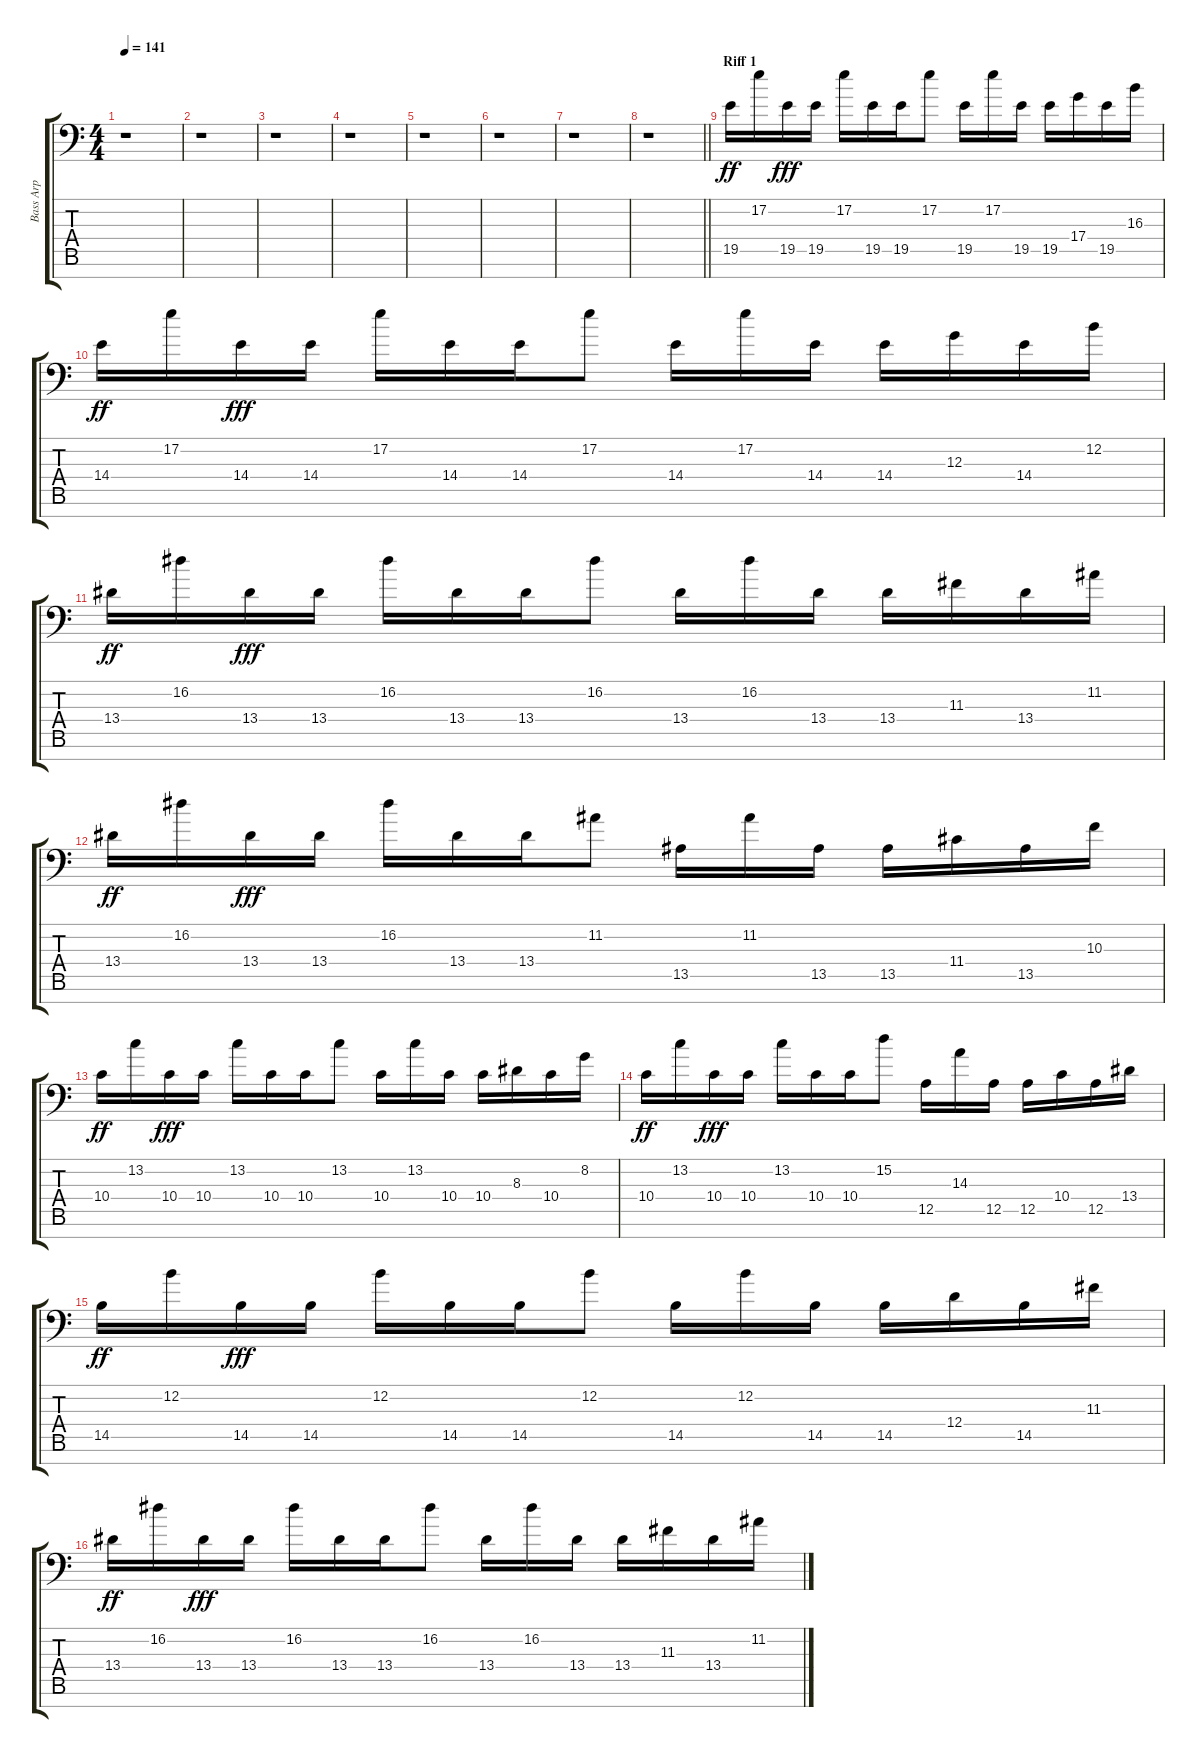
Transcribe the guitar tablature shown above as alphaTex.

\track ("Bass Arp" "Bass Arp") {instrument lead8bassandlead}
\staff {score tabs}
\tuning (C8 B3 G3 D3 A2 E2 A-1) {hide}
\ts (4 4)
\tempo 141
\clef f4
\ks c
r.1{dy ff} |
r.1 |
r.1 |
r.1 |
r.1 |
r.1 |
r.1 |
\barLineRight lightlight
r.1 |
\section ("" "Riff 1")
19.5.16 17.2.16 19.5.16{dy fff} 19.5.16 17.2.16 19.5.16 19.5.16 17.2.8 19.5.16 17.2.16 19.5.16 19.5.16 17.4.16 19.5.16 16.3.16 |
14.4.16{dy ff} 17.2.16 14.4.16{dy fff} 14.4.16 17.2.16 14.4.16 14.4.16 17.2.8 14.4.16 17.2.16 14.4.16 14.4.16 12.3.16 14.4.16 12.2.16 |
13.4.16{dy ff} 16.2.16 13.4.16{dy fff} 13.4.16 16.2.16 13.4.16 13.4.16 16.2.8 13.4.16 16.2.16 13.4.16 13.4.16 11.3.16 13.4.16 11.2.16 |
13.4.16{dy ff} 16.2.16 13.4.16{dy fff} 13.4.16 16.2.16 13.4.16 13.4.16 11.2.8 13.5.16 11.2.16 13.5.16 13.5.16 11.4.16 13.5.16 10.3.16 |
10.4.16{dy ff} 13.2.16 10.4.16{dy fff} 10.4.16 13.2.16 10.4.16 10.4.16 13.2.8 10.4.16 13.2.16 10.4.16 10.4.16 8.3.16 10.4.16 8.2.16 |
10.4.16{dy ff} 13.2.16 10.4.16{dy fff} 10.4.16 13.2.16 10.4.16 10.4.16 15.2.8 12.5.16 14.3.16 12.5.16 12.5.16 10.4.16 12.5.16 13.4.16 |
14.5.16{dy ff} 12.2.16 14.5.16{dy fff} 14.5.16 12.2.16 14.5.16 14.5.16 12.2.8 14.5.16 12.2.16 14.5.16 14.5.16 12.4.16 14.5.16 11.3.16 |
13.4.16{dy ff} 16.2.16 13.4.16{dy fff} 13.4.16 16.2.16 13.4.16 13.4.16 16.2.8 13.4.16 16.2.16 13.4.16 13.4.16 11.3.16 13.4.16 11.2.16
